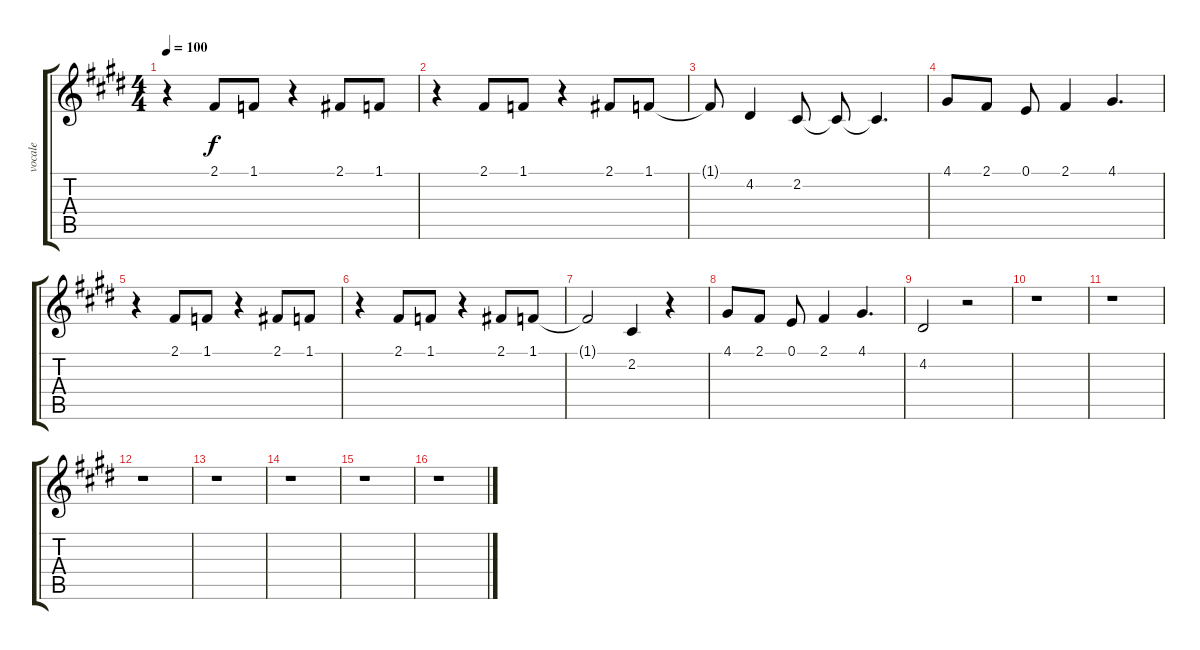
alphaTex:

\track ("vocale" "vocale") {instrument choiraahs}
\staff {score tabs}
\tuning (E4 B3 G3 D3 A2 E2) {hide}
\ts (4 4)
\tempo 100
\clef g2
\ks e
r.4{dy f} 2.1.8 1.1.8 r.4 2.1.8 1.1.8 |
r.4 2.1.8 1.1.8 r.4 2.1.8 1.1.8 |
1.1{t}.8 4.2.4 2.2.8 2.2{t}.8 2.2{t}.4{d} |
4.1.8 2.1.8 0.1.8 2.1.4 4.1.4{d} |
r.4 2.1.8 1.1.8 r.4 2.1.8 1.1.8 |
r.4 2.1.8 1.1.8 r.4 2.1.8 1.1.8 |
1.1{t}.2 2.2.4 r.4 |
4.1.8 2.1.8 0.1.8 2.1.4 4.1.4{d} |
4.2.2 r.2 |
r.1 |
r.1 |
r.1 |
r.1 |
r.1 |
r.1 |
r.1
